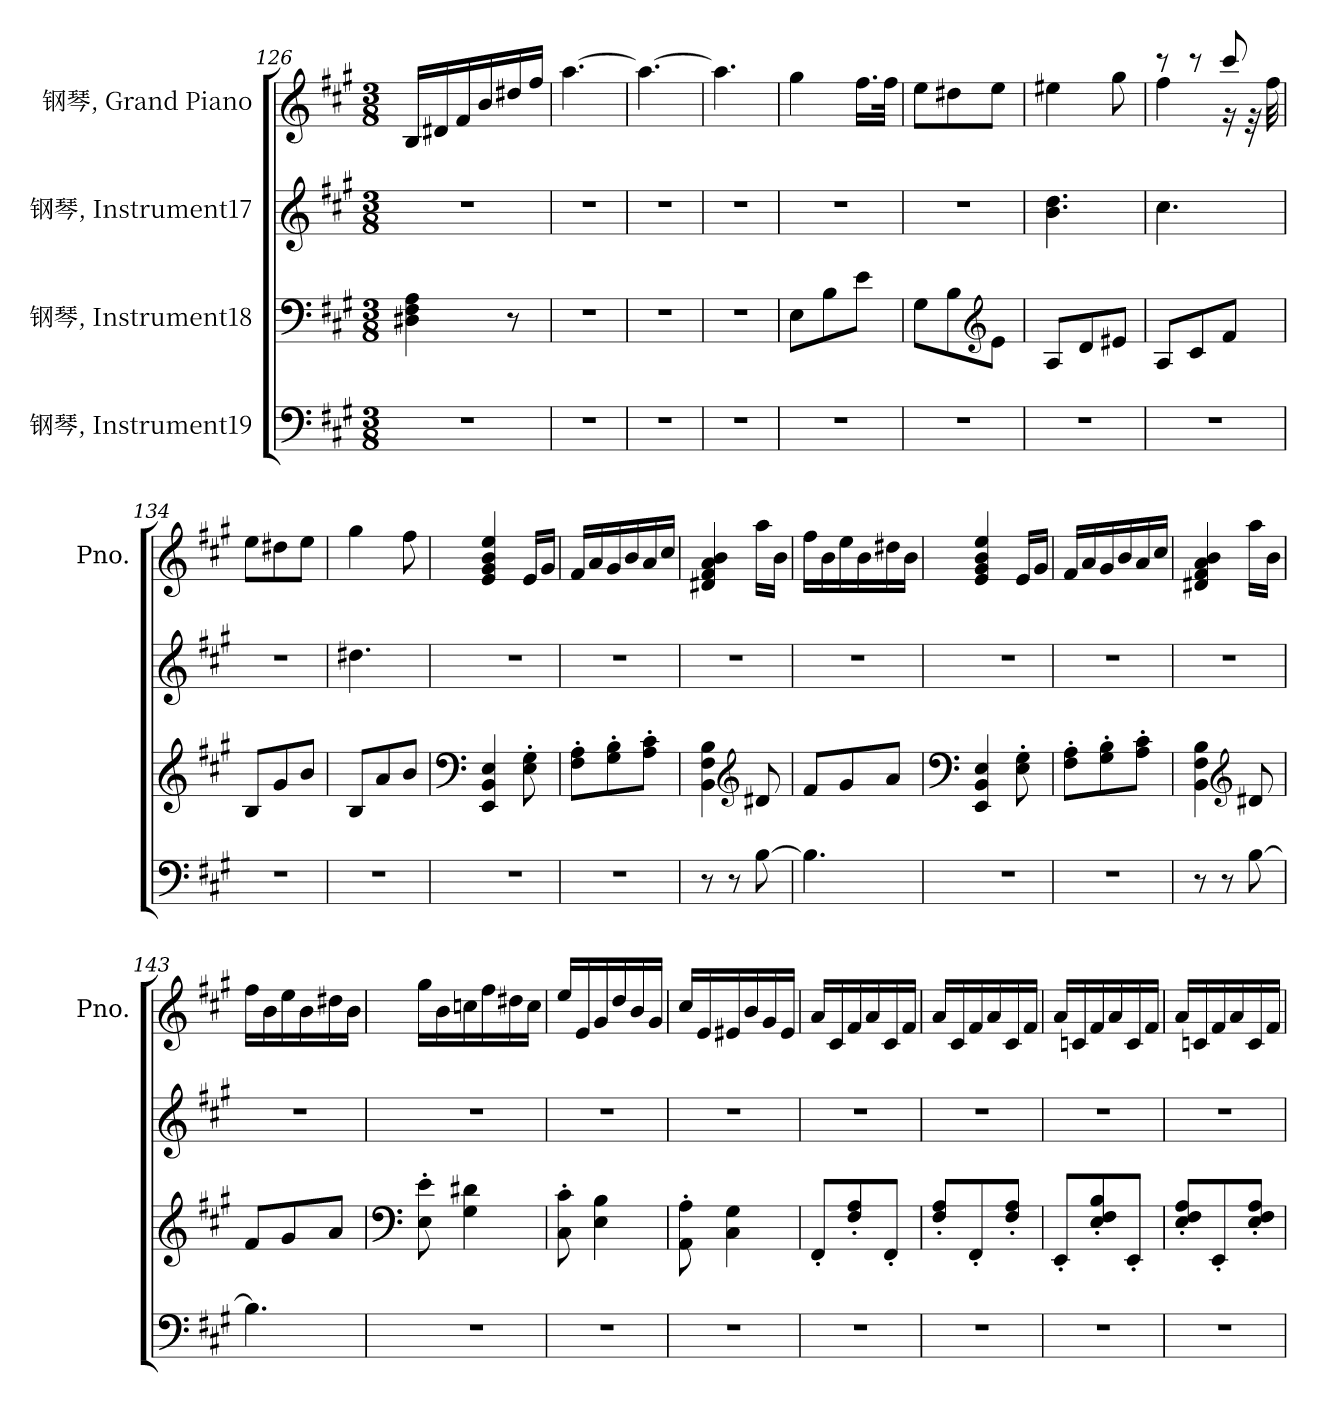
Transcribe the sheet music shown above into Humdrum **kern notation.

**kern	**kern	**kern	**kern
*part4	*part3	*part2	*part1
*staff4	*staff3	*staff2	*staff1
*I"钢琴, Instrument19	*I"钢琴, Instrument18	*I"钢琴, Instrument17	*I"钢琴, Grand Piano
*	*	*	*I'Pno.
!!LO:LB:g=z
*clefF4	*clefF4	*clefG2	*clefG2
*k[f#c#g#]	*k[f#c#g#]	*k[f#c#g#]	*k[f#c#g#]
*M3/8	*M3/8	*M3/8	*M3/8
=126	=126	=126	=126
4.r	4D#X\ 4F#\ 4A\	4.r	16B/LL
.	.	.	16d#X/
.	.	.	16f#/
.	.	.	16b/
.	8r	.	16dd#X/
.	.	.	16ff#/JJ
=127	=127	=127	=127
4.r	4.r	4.r	[4.aa\
=128	=128	=128	=128
4.r	4.r	4.r	4.aa\_
=129	=129	=129	=129
4.r	4.r	4.r	4.aa\]
=130	=130	=130	=130
4.r	8E\L	4.r	4gg#\
.	8B\	.	.
.	8e\J	.	16.ff#\LL
.	.	.	32ff#\JJk
=131	=131	=131	=131
4.r	8G#\L	4.r	8ee\L
.	8B\	.	8dd#X\
*	*clefG2	*	*
.	8e\J	.	8ee\J
=132	=132	=132	=132
4.r	8A/L	4.b\ 4.dd\	4ee#X\
.	8d/	.	.
.	8e#X/J	.	8gg#\
=133	=133	=133	=133
*	*	*	*^
4.r	8A/L	4.cc#\	8r	4ff#\
.	8c#/	.	8r	.
.	8f#/J	.	8ccc#/	16r
.	.	.	.	32r
.	.	.	.	32ff#\
*	*	*	*v	*v
!!LO:LB:g=z
=134	=134	=134	=134
4.r	8B/L	4.r	8ee\L
.	8g#/	.	8dd#X\
.	8b/J	.	8ee\J
=135	=135	=135	=135
4.r	8B/L	4.dd#X\	4gg#\
.	8a/	.	.
.	8b/J	.	8ff#\
=136	=136	=136	=136
*	*clefF4	*	*
4.r	4EE/ 4BB/ 4E/	4.r	4e/ 4g#/ 4b/ 4ee/
.	8E\' 8G#\'	.	16e/LL
.	.	.	16g#/JJ
=137	=137	=137	=137
4.r	8F#\' 8A\'L	4.r	16f#/LL
.	.	.	16a/
.	8G#\' 8B\'	.	16g#/
.	.	.	16b/
.	8A\' 8c#\'J	.	16a/
.	.	.	16cc#/JJ
=138	=138	=138	=138
8r	4BB\ 4F#\ 4B\	4.r	4d#X/ 4f#/ 4a/ 4b/
8r	.	.	.
*	*clefG2	*	*
[8B\	8d#X/	.	16aa\LL
.	.	.	16b\JJ
=139	=139	=139	=139
4.B\]	8f#/L	4.r	16ff#\LL
.	.	.	16b\
.	8g#/	.	16ee\
.	.	.	16b\
.	8a/J	.	16dd#X\
.	.	.	16b\JJ
=140	=140	=140	=140
*	*clefF4	*	*
4.r	4EE/ 4BB/ 4E/	4.r	4e/ 4g#/ 4b/ 4ee/
.	8E\' 8G#\'	.	16e/LL
.	.	.	16g#/JJ
!!LO:PB:g=z
=141	=141	=141	=141
4.r	8F#\' 8A\'L	4.r	16f#/LL
.	.	.	16a/
.	8G#\' 8B\'	.	16g#/
.	.	.	16b/
.	8A\' 8c#\'J	.	16a/
.	.	.	16cc#/JJ
=142	=142	=142	=142
8r	4BB\ 4F#\ 4B\	4.r	4d#X/ 4f#/ 4a/ 4b/
8r	.	.	.
*	*clefG2	*	*
[8B\	8d#X/	.	16aa\LL
.	.	.	16b\JJ
=143	=143	=143	=143
4.B\]	8f#/L	4.r	16ff#\LL
.	.	.	16b\
.	8g#/	.	16ee\
.	.	.	16b\
.	8a/J	.	16dd#X\
.	.	.	16b\JJ
=144	=144	=144	=144
*	*clefF4	*	*
4.r	8E\' 8e\'	4.r	16gg#\LL
.	.	.	16b\
.	4G#\ 4d#X\	.	16ccn\
.	.	.	16ff#\
.	.	.	16dd#X\
.	.	.	16cc\JJ
=145	=145	=145	=145
4.r	8C#\' 8c#\'	4.r	16ee/LL
.	.	.	16e/
.	4E\ 4B\	.	16g#/
.	.	.	16dd/
.	.	.	16b/
.	.	.	16g#/JJ
!!LO:LB:g=z
=146	=146	=146	=146
4.r	8AA\' 8A\'	4.r	16cc#/LL
.	.	.	16e/
.	4C#\ 4G#\	.	16e#X/
.	.	.	16b/
.	.	.	16g#/
.	.	.	16e#/JJ
=147	=147	=147	=147
4.r	8FF#'/L	4.r	16a/LL
.	.	.	16c#/
.	8F#/' 8A/'	.	16f#/
.	.	.	16a/
.	8FF#'/J	.	16c#/
.	.	.	16f#/JJ
=148	=148	=148	=148
4.r	8F#/' 8A/'L	4.r	16a/LL
.	.	.	16c#/
.	8FF#'/	.	16f#/
.	.	.	16a/
.	8F#/' 8A/'J	.	16c#/
.	.	.	16f#/JJ
=149	=149	=149	=149
4.r	8EE'/L	4.r	16a/LL
.	.	.	16cn/
.	8E/' 8F#/' 8B/'	.	16f#/
.	.	.	16a/
.	8EE'/J	.	16c/
.	.	.	16f#/JJ
=150	=150	=150	=150
4.r	8E/' 8F#/' 8A/'L	4.r	16a/LL
.	.	.	16cn/
.	8EE'/	.	16f#/
.	.	.	16a/
.	8E/' 8F#/' 8A/'J	.	16c/
.	.	.	16f#/JJ
=	=	=	=
*-	*-	*-	*-
